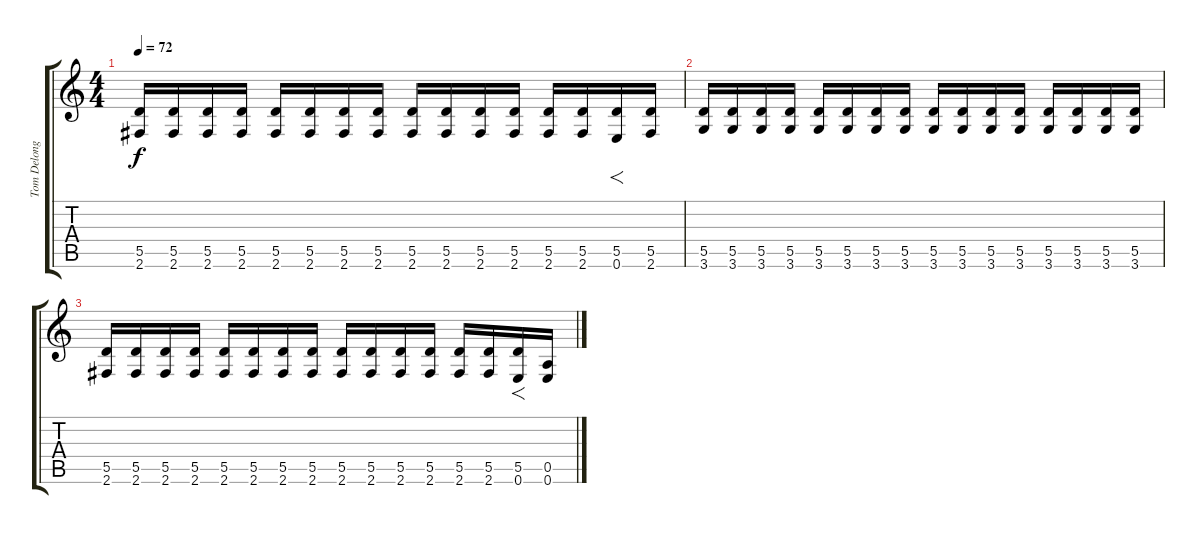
\track ("Tom Delong (Distortion)" "Tom Delong") {instrument distortionguitar}
\staff {score tabs}
\tuning (E4 B3 G3 D3 A2 E2) {hide}
\ts (4 4)
\tempo 72
\clef g2
\ks c
(5.5 2.6).16{dy f} (5.5 2.6).16 (5.5 2.6).16 (5.5 2.6).16 (5.5 2.6).16 (5.5 2.6).16 (5.5 2.6).16 (5.5 2.6).16 (5.5 2.6).16 (5.5 2.6).16 (5.5 2.6).16 (5.5 2.6).16 (5.5 2.6).16 (5.5 2.6).16 (5.5 0.6).16{f} (5.5 2.6).16 |
(5.5 3.6).16 (5.5 3.6).16 (5.5 3.6).16 (5.5 3.6).16 (5.5 3.6).16 (5.5 3.6).16 (5.5 3.6).16 (5.5 3.6).16 (5.5 3.6).16 (5.5 3.6).16 (5.5 3.6).16 (5.5 3.6).16 (5.5 3.6).16 (5.5 3.6).16 (5.5 3.6).16 (5.5 3.6).16 |
(5.5 2.6).16 (5.5 2.6).16 (5.5 2.6).16 (5.5 2.6).16 (5.5 2.6).16 (5.5 2.6).16 (5.5 2.6).16 (5.5 2.6).16 (5.5 2.6).16 (5.5 2.6).16 (5.5 2.6).16 (5.5 2.6).16 (5.5 2.6).16 (5.5 2.6).16 (5.5 0.6).16{f} (0.5 0.6).16
